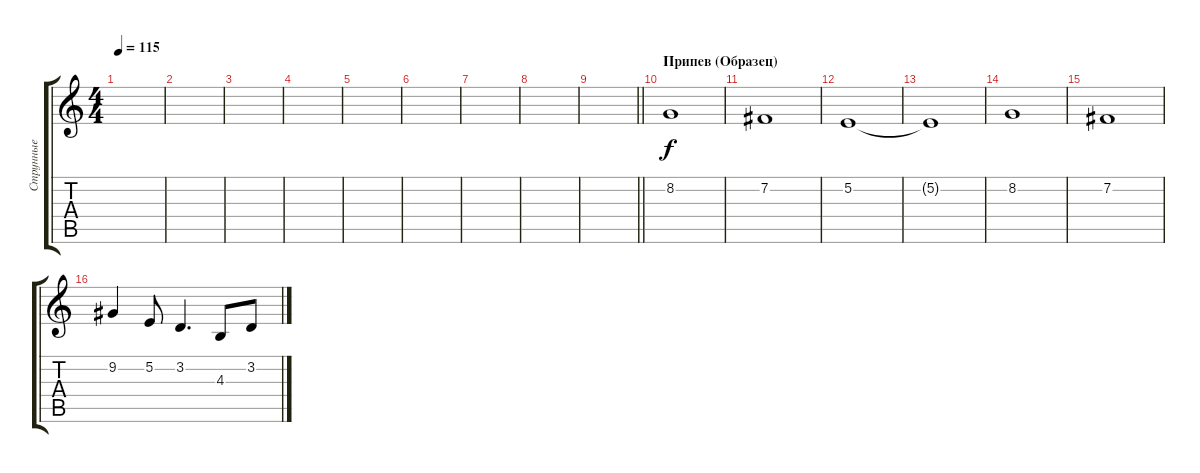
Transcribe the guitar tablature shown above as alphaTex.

\track ("Струнные" "Струнные") {instrument stringensemble1}
\staff {score tabs}
\tuning (E4 B3 G3 D3 A2 E2) {hide}
\ts (4 4)
\tempo 115
\clef g2
\ks c
|
|
|
|
|
|
|
|
\barLineRight lightlight
|
\section ("" "Припев (Образец)")
8.2.1 |
7.2.1 |
5.2.1 |
5.2{t}.1 |
8.2.1 |
7.2.1 |
9.2.4 5.2.8 3.2.4{d} 4.3.8 3.2.8
